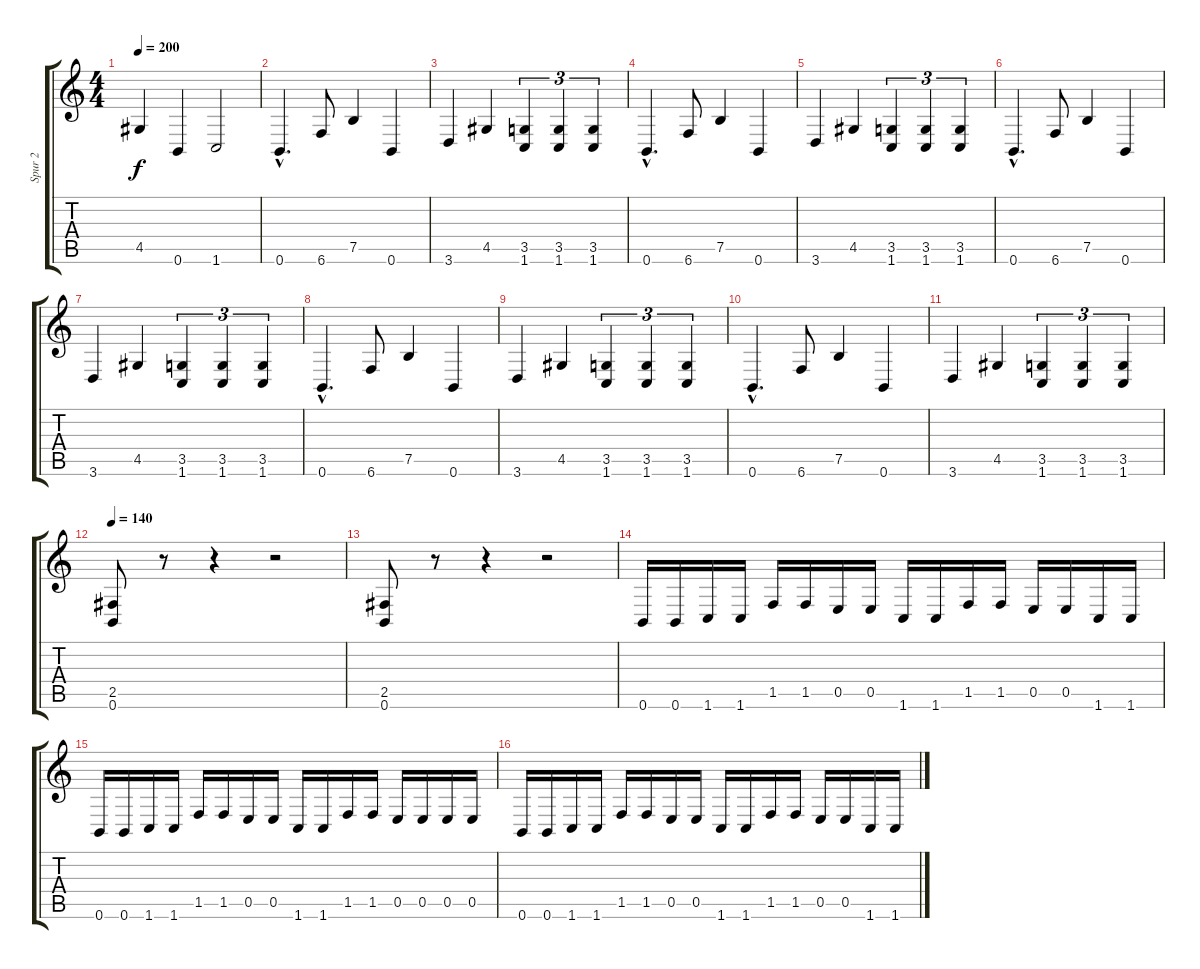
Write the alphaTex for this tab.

\track ("Spur 2" "Spur 2") {instrument overdrivenguitar}
\staff {score tabs}
\tuning (B3 Gb3 D3 A2 E2 B1) {hide}
\ts (4 4)
\tempo 200
\clef g2
\ks c
4.5{t}.4{dy f} 0.6.4 1.6.2 |
0.6{hac}.4{d} 6.6.8 7.5.4 0.6.4 |
3.6.4 4.5.4 (3.5 1.6).4{tu (3 2)} (3.5 1.6).4{tu (3 2)} (3.5 1.6).4{tu (3 2)} |
0.6{hac}.4{d} 6.6.8 7.5.4 0.6.4 |
3.6.4 4.5.4 (3.5 1.6).4{tu (3 2)} (3.5 1.6).4{tu (3 2)} (3.5 1.6).4{tu (3 2)} |
0.6{hac}.4{d} 6.6.8 7.5.4 0.6.4 |
3.6.4 4.5.4 (3.5 1.6).4{tu (3 2)} (3.5 1.6).4{tu (3 2)} (3.5 1.6).4{tu (3 2)} |
0.6{hac}.4{d} 6.6.8 7.5.4 0.6.4 |
3.6.4 4.5.4 (3.5 1.6).4{tu (3 2)} (3.5 1.6).4{tu (3 2)} (3.5 1.6).4{tu (3 2)} |
0.6{hac}.4{d} 6.6.8 7.5.4 0.6.4 |
3.6.4 4.5.4 (3.5 1.6).4{tu (3 2)} (3.5 1.6).4{tu (3 2)} (3.5 1.6).4{tu (3 2)} |
\tempo 140
(2.5 0.6).8 r.8 r.4 r.2 |
(2.5 0.6).8 r.8 r.4 r.2 |
0.6.16 0.6.16 1.6.16 1.6.16 1.5.16 1.5.16 0.5.16 0.5.16 1.6.16 1.6.16 1.5.16 1.5.16 0.5.16 0.5.16 1.6.16 1.6.16 |
0.6.16 0.6.16 1.6.16 1.6.16 1.5.16 1.5.16 0.5.16 0.5.16 1.6.16 1.6.16 1.5.16 1.5.16 0.5.16 0.5.16 0.5.16 0.5.16 |
0.6.16 0.6.16 1.6.16 1.6.16 1.5.16 1.5.16 0.5.16 0.5.16 1.6.16 1.6.16 1.5.16 1.5.16 0.5.16 0.5.16 1.6.16 1.6.16
